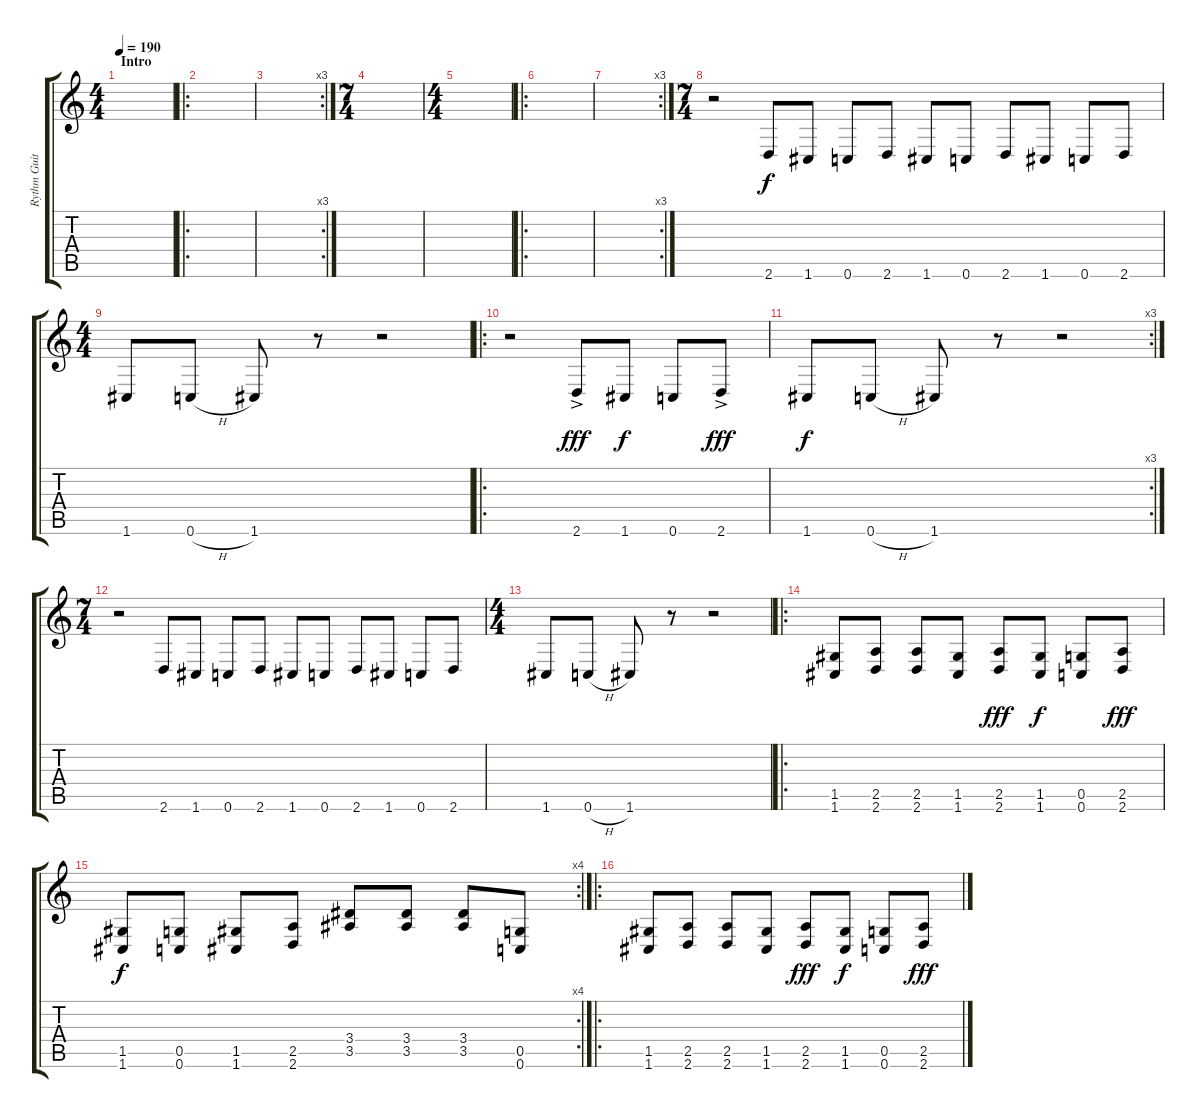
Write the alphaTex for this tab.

\track ("Rythm Guitar II" "Rythm Guit") {instrument distortionguitar}
\staff {score tabs}
\tuning (D4 A3 F3 C3 G2 C2) {hide}
\ts (4 4)
\section ("" "Intro")
\tempo 190
\clef g2
\ks c
|
\ro
|
\rc 3
|
\ts (7 4)
|
\ts (4 4)
|
\ro
|
\rc 3
|
\ts (7 4)
r.2 2.6.8 1.6.8 0.6.8 2.6.8 1.6.8 0.6.8 2.6.8 1.6.8 0.6.8 2.6.8 |
\ts (4 4)
1.6.8 0.6{h}.8 1.6.8 r.8 r.2 |
\ro
r.2 2.6{ac}.8{dy fff} 1.6.8{dy f} 0.6.8 2.6{ac}.8{dy fff} |
\rc 3
1.6.8{dy f} 0.6{h}.8 1.6.8 r.8 r.2 |
\ts (7 4)
r.2 2.6.8 1.6.8 0.6.8 2.6.8 1.6.8 0.6.8 2.6.8 1.6.8 0.6.8 2.6.8 |
\ts (4 4)
1.6.8 0.6{h}.8 1.6.8 r.8 r.2 |
\ro
(1.5 1.6).8 (2.5 2.6).8 (2.5 2.6).8 (1.5 1.6).8 (2.5 2.6).8{dy fff} (1.5 1.6).8{dy f} (0.5 0.6).8 (2.5 2.6).8{dy fff} |
\rc 4
(1.5 1.6).8{dy f} (0.5 0.6).8 (1.5 1.6).8 (2.5 2.6).8 (3.4 3.5).8 (3.4 3.5).8 (3.4 3.5).8 (0.5 0.6).8 |
\ro
(1.5 1.6).8 (2.5 2.6).8 (2.5 2.6).8 (1.5 1.6).8 (2.5 2.6).8{dy fff} (1.5 1.6).8{dy f} (0.5 0.6).8 (2.5 2.6).8{dy fff}
